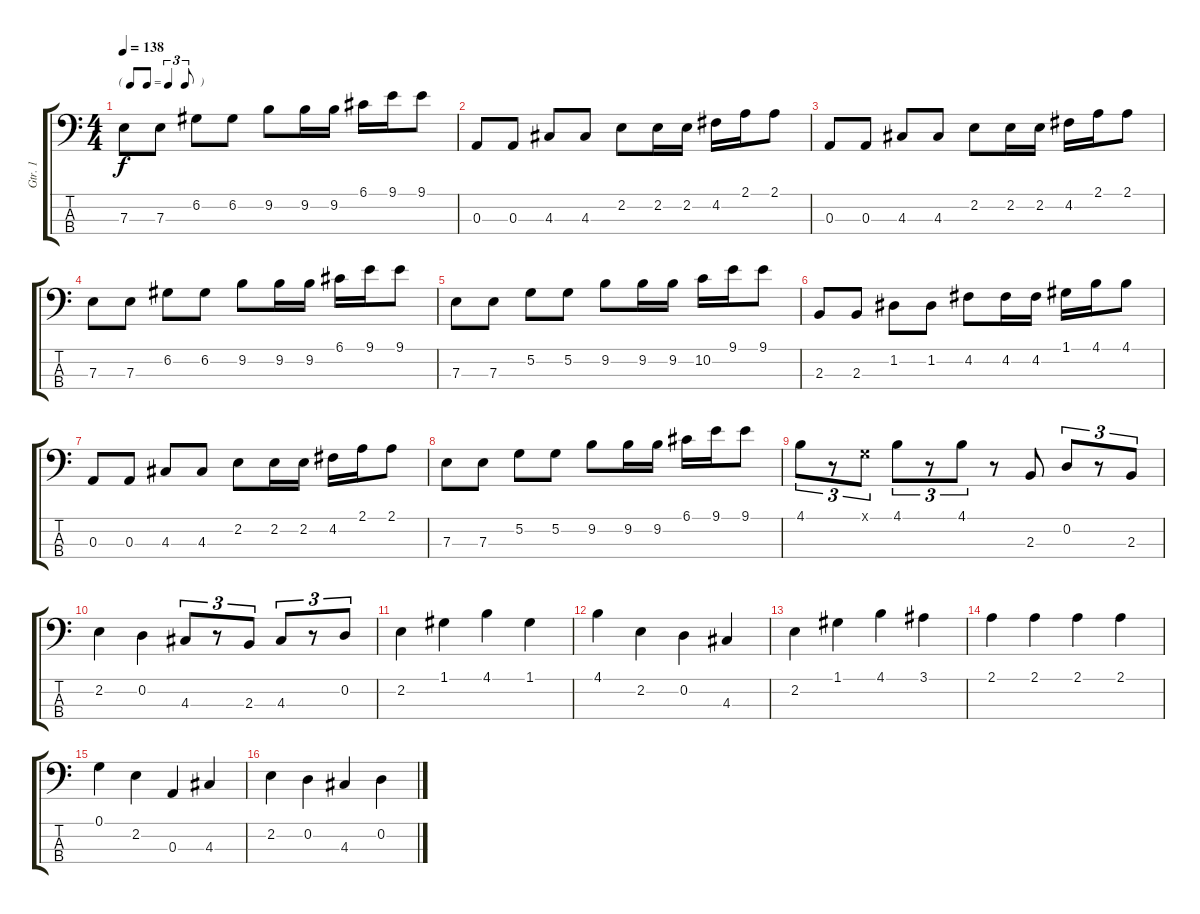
\track ("Gtr. 1" "Gtr. 1") {instrument electricbassfinger}
\staff {score tabs}
\tuning (G2 D2 A1 E1) {hide}
\ts (4 4)
\tf triplet8th
\tempo 138
\clef f4
\ks c
7.3.8{dy f} 7.3.8 6.2.8 6.2.8 9.2.8 9.2.16 9.2.16 6.1.16 9.1.16 9.1.8 |
0.3.8 0.3.8 4.3.8 4.3.8 2.2.8 2.2.16 2.2.16 4.2.16 2.1.16 2.1.8 |
0.3.8 0.3.8 4.3.8 4.3.8 2.2.8 2.2.16 2.2.16 4.2.16 2.1.16 2.1.8 |
7.3.8 7.3.8 6.2.8 6.2.8 9.2.8 9.2.16 9.2.16 6.1.16 9.1.16 9.1.8 |
7.3.8 7.3.8 5.2.8 5.2.8 9.2.8 9.2.16 9.2.16 10.2.16 9.1.16 9.1.8 |
2.3.8 2.3.8 1.2.8 1.2.8 4.2.8 4.2.16 4.2.16 1.1.16 4.1.16 4.1.8 |
0.3.8 0.3.8 4.3.8 4.3.8 2.2.8 2.2.16 2.2.16 4.2.16 2.1.16 2.1.8 |
7.3.8 7.3.8 5.2.8 5.2.8 9.2.8 9.2.16 9.2.16 6.1.16 9.1.16 9.1.8 |
4.1.8{tu (3 2)} r.8{tu (3 2)} 0.1{x}.8{tu (3 2)} 4.1.8{tu (3 2)} r.8{tu (3 2)} 4.1.8{tu (3 2)} r.8 2.3.8 0.2.8{tu (3 2)} r.8{tu (3 2)} 2.3.8{tu (3 2)} |
2.2.4 0.2.4 4.3.8{tu (3 2)} r.8{tu (3 2)} 2.3.8{tu (3 2)} 4.3.8{tu (3 2)} r.8{tu (3 2)} 0.2.8{tu (3 2)} |
2.2.4 1.1.4 4.1.4 1.1.4 |
4.1.4 2.2.4 0.2.4 4.3.4 |
2.2.4 1.1.4 4.1.4 3.1.4 |
2.1.4 2.1.4 2.1.4 2.1.4 |
0.1.4 2.2.4 0.3.4 4.3.4 |
2.2.4 0.2.4 4.3.4 0.2.4
